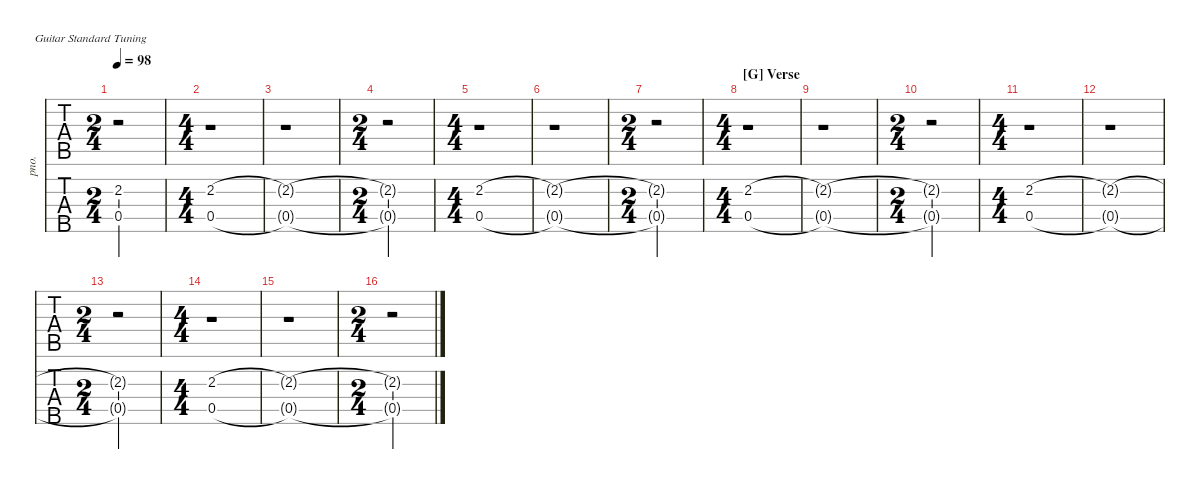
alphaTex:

\defaultSystemsLayout 4
\hideDynamics
\bracketExtendMode nobrackets
\track ("Acoustic Piano" "pno.") {instrument acousticgrandpiano}
\staff {tabs}
\tuning (E4 B3 G3 D3 A2 E2)
\ts (2 4)
\beaming (8 2 2)
\tempo 98
\clef g2
\ks eminor
r.2{dy mf} |
\ts (4 4)
\beaming (8 2 2 2 2)
r.1 |
r.1 |
\ts (2 4)
\beaming (8 2 2)
r.2 |
\ts (4 4)
\beaming (8 2 2 2 2)
r.1 |
r.1 |
\ts (2 4)
\beaming (8 2 2)
r.2 |
\ts (4 4)
\beaming (8 2 2 2 2)
\section ("G" "Verse")
r.1 |
r.1 |
\ts (2 4)
\beaming (8 2 2)
r.2 |
\ts (4 4)
\beaming (8 2 2 2 2)
r.1 |
r.1 |
\ts (2 4)
\beaming (8 2 2)
r.2 |
\ts (4 4)
\beaming (8 2 2 2 2)
r.1 |
r.1 |
\ts (2 4)
\beaming (8 2 2)
r.2
\staff {tabs}
\tuning (G2 D2 A1 E1 B0)
\clef f4
\ottava regular
\simile none
\ks eminor
(2.2{t acc forcenatural} 0.4{t acc forcenatural}).2{dy ff} |
(2.2{acc forcenatural} 0.4{acc forcenatural}).1 |
(2.2{t acc forcenatural} 0.4{t acc forcenatural}).1 |
(2.2{t acc forcenatural} 0.4{t acc forcenatural}).2 |
(2.2{acc forcenatural} 0.4{acc forcenatural}).1 |
(2.2{t acc forcenatural} 0.4{t acc forcenatural}).1 |
(2.2{t acc forcenatural} 0.4{t acc forcenatural}).2 |
(2.2{acc forcenatural} 0.4{acc forcenatural}).1 |
(2.2{t acc forcenatural} 0.4{t acc forcenatural}).1 |
(2.2{t acc forcenatural} 0.4{t acc forcenatural}).2 |
(2.2{acc forcenatural} 0.4{acc forcenatural}).1 |
(2.2{t acc forcenatural} 0.4{t acc forcenatural}).1 |
(2.2{t acc forcenatural} 0.4{t acc forcenatural}).2 |
(2.2{acc forcenatural} 0.4{acc forcenatural}).1 |
(2.2{t acc forcenatural} 0.4{t acc forcenatural}).1 |
(2.2{t acc forcenatural} 0.4{t acc forcenatural}).2
